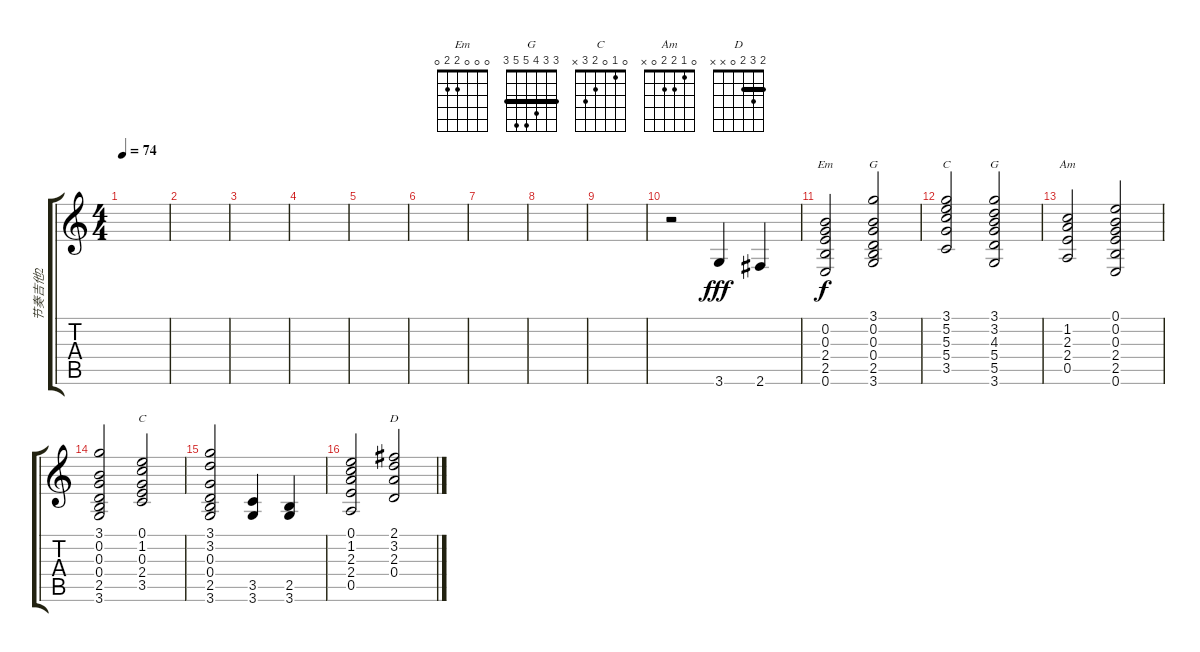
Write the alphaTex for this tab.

\track ("节奏吉他2" "节奏吉他2") {instrument acousticguitarnylon}
\staff {score tabs}
\tuning (E4 B3 G3 D3 A2 E2) {hide}
\chord ("Em" 0 0 0 2 2 0)
\chord ("G" 3 0 0 0 2 3)
\chord ("C" 3 5 5 5 3 x) {barre 3}
\chord ("G" 3 3 4 5 5 3) {barre 3}
\chord ("Am" 0 1 2 2 0 x)
\chord ("C" 0 1 0 2 3 x)
\chord ("D" 2 3 2 0 x x) {barre 2}
\ts (4 4)
\tempo 74
\clef g2
\ks c
|
|
|
|
|
|
|
|
|
r.2 3.6.4{dy fff} 2.6.4 |
(0.2 0.3 2.4 2.5 0.6).2{ch "Em" dy f} (3.1 0.2 0.3 0.4 2.5 3.6).2{ch "G"} |
(3.1 5.2 5.3 5.4 3.5).2{ch "C"} (3.1 3.2 4.3 5.4 5.5 3.6).2{ch "G"} |
(1.2 2.3 2.4 0.5).2{ch "Am"} (0.1 0.2 0.3 2.4 2.5 0.6).2 |
(3.1 0.2 0.3 0.4 2.5 3.6).2 (0.1 1.2 0.3 2.4 3.5).2{ch "C"} |
(3.1 3.2 0.3 0.4 2.5 3.6).2 (3.5 3.6).4 (2.5 3.6).4 |
(0.1 1.2 2.3 2.4 0.5).2 (2.1 3.2 2.3 0.4).2{ch "D"}
